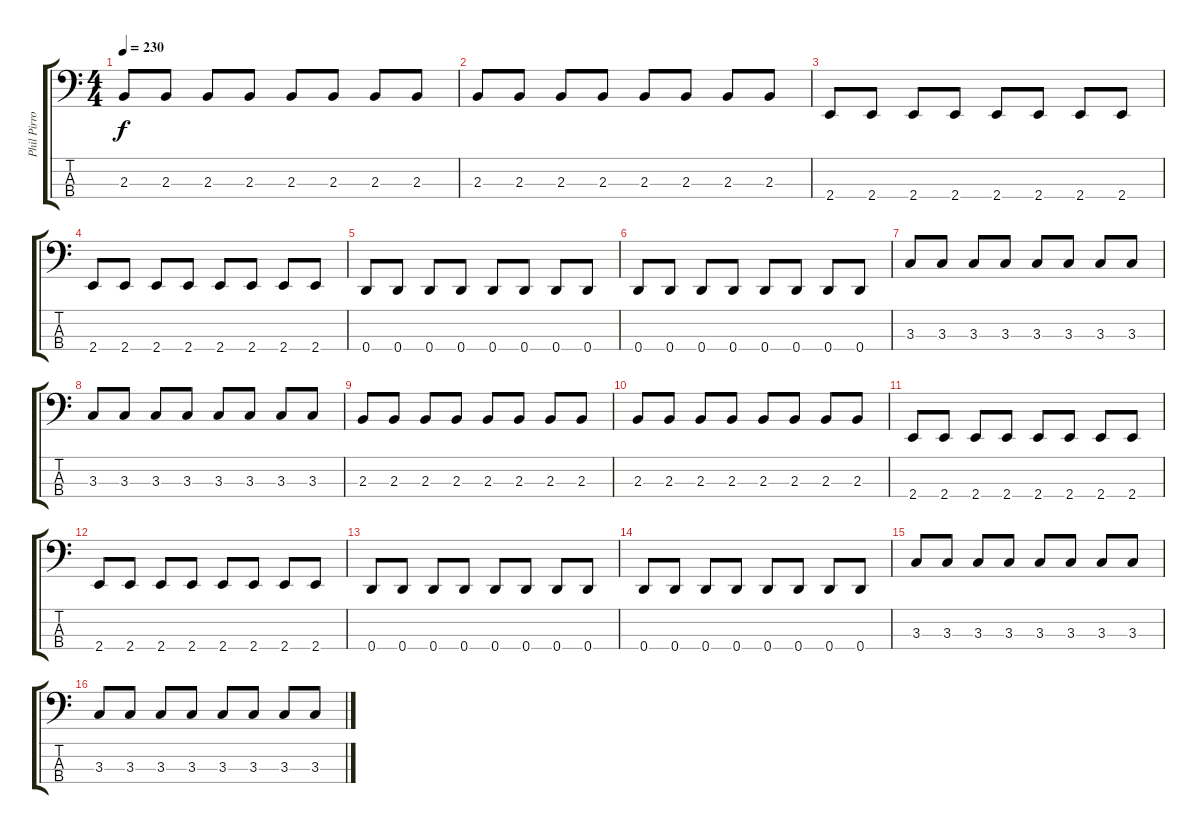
\track ("Phil Pirrone" "Phil Pirro") {instrument electricbasspick}
\staff {score tabs}
\tuning (G2 D2 A1 D1) {hide}
\ts (4 4)
\tempo 230
\clef f4
\ks c
2.3.8{dy f} 2.3.8 2.3.8 2.3.8 2.3.8 2.3.8 2.3.8 2.3.8 |
2.3.8 2.3.8 2.3.8 2.3.8 2.3.8 2.3.8 2.3.8 2.3.8 |
2.4.8 2.4.8 2.4.8 2.4.8 2.4.8 2.4.8 2.4.8 2.4.8 |
2.4.8 2.4.8 2.4.8 2.4.8 2.4.8 2.4.8 2.4.8 2.4.8 |
0.4.8 0.4.8 0.4.8 0.4.8 0.4.8 0.4.8 0.4.8 0.4.8 |
0.4.8 0.4.8 0.4.8 0.4.8 0.4.8 0.4.8 0.4.8 0.4.8 |
3.3.8 3.3.8 3.3.8 3.3.8 3.3.8 3.3.8 3.3.8 3.3.8 |
3.3.8 3.3.8 3.3.8 3.3.8 3.3.8 3.3.8 3.3.8 3.3.8 |
2.3.8 2.3.8 2.3.8 2.3.8 2.3.8 2.3.8 2.3.8 2.3.8 |
2.3.8 2.3.8 2.3.8 2.3.8 2.3.8 2.3.8 2.3.8 2.3.8 |
2.4.8 2.4.8 2.4.8 2.4.8 2.4.8 2.4.8 2.4.8 2.4.8 |
2.4.8 2.4.8 2.4.8 2.4.8 2.4.8 2.4.8 2.4.8 2.4.8 |
0.4.8 0.4.8 0.4.8 0.4.8 0.4.8 0.4.8 0.4.8 0.4.8 |
0.4.8 0.4.8 0.4.8 0.4.8 0.4.8 0.4.8 0.4.8 0.4.8 |
3.3.8 3.3.8 3.3.8 3.3.8 3.3.8 3.3.8 3.3.8 3.3.8 |
3.3.8 3.3.8 3.3.8 3.3.8 3.3.8 3.3.8 3.3.8 3.3.8
